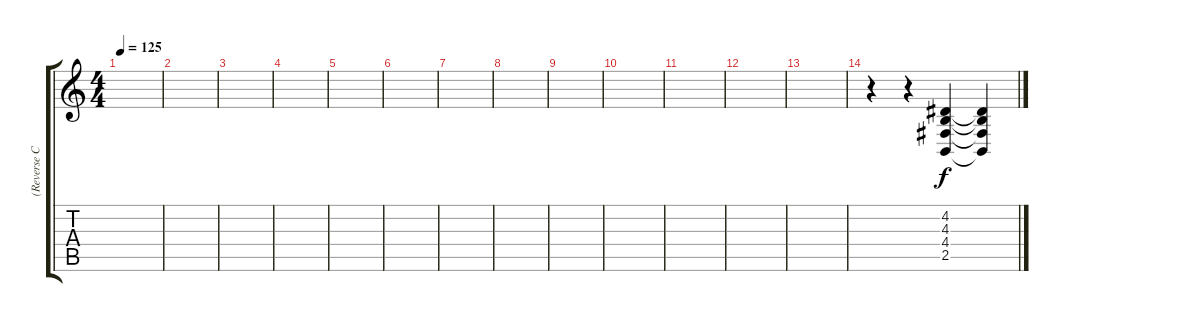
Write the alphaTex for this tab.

\track ("(Reverse Cymbal)" "(Reverse C") {instrument reversecymbal}
\staff {score tabs}
\tuning (E4 B3 G3 D3 A2 E2) {hide}
\ts (4 4)
\tempo 125
\clef g2
\ks c
|
|
|
|
|
|
|
|
|
|
|
|
|
r.4 r.4 (4.2 4.3 4.4 2.5).4 (4.2{t} 4.3{t} 4.4{t} 2.5{t}).4
